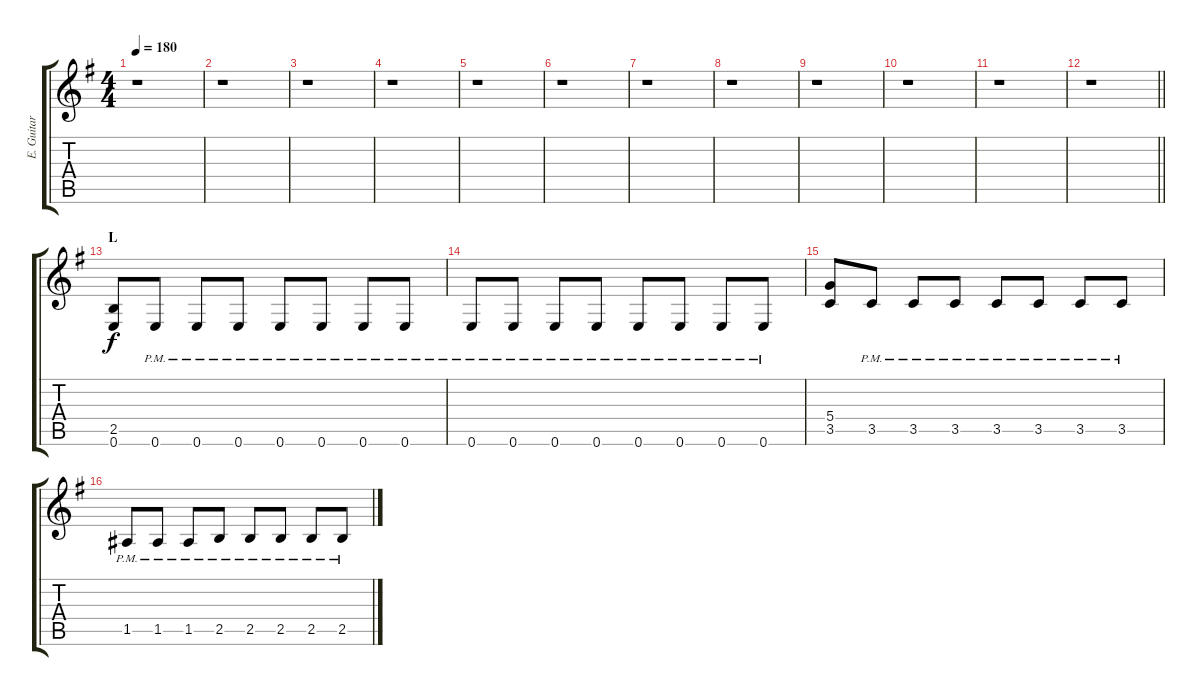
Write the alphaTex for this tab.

\track ("E. Guitar I" "E. Guitar ") {instrument overdrivenguitar}
\staff {score tabs}
\tuning (E4 B3 G3 D3 A2 E2) {hide}
\ts (4 4)
\tempo 180
\clef g2
\ks g
r.1{dy f} |
r.1 |
r.1 |
r.1 |
r.1 |
r.1 |
r.1 |
r.1 |
r.1 |
r.1 |
r.1 |
\barLineRight lightlight
r.1 |
\section ("" "L")
(2.5 0.6).8 0.6{pm}.8 0.6{pm}.8 0.6{pm}.8 0.6{pm}.8 0.6{pm}.8 0.6{pm}.8 0.6{pm}.8 |
0.6{pm}.8 0.6{pm}.8 0.6{pm}.8 0.6{pm}.8 0.6{pm}.8 0.6{pm}.8 0.6{pm}.8 0.6{pm}.8 |
(5.4 3.5).8 3.5{pm}.8 3.5{pm}.8 3.5{pm}.8 3.5{pm}.8 3.5{pm}.8 3.5{pm}.8 3.5{pm}.8 |
1.5{pm}.8 1.5{pm}.8 1.5{pm}.8 2.5{pm}.8 2.5{pm}.8 2.5{pm}.8 2.5{pm}.8 2.5{pm}.8
